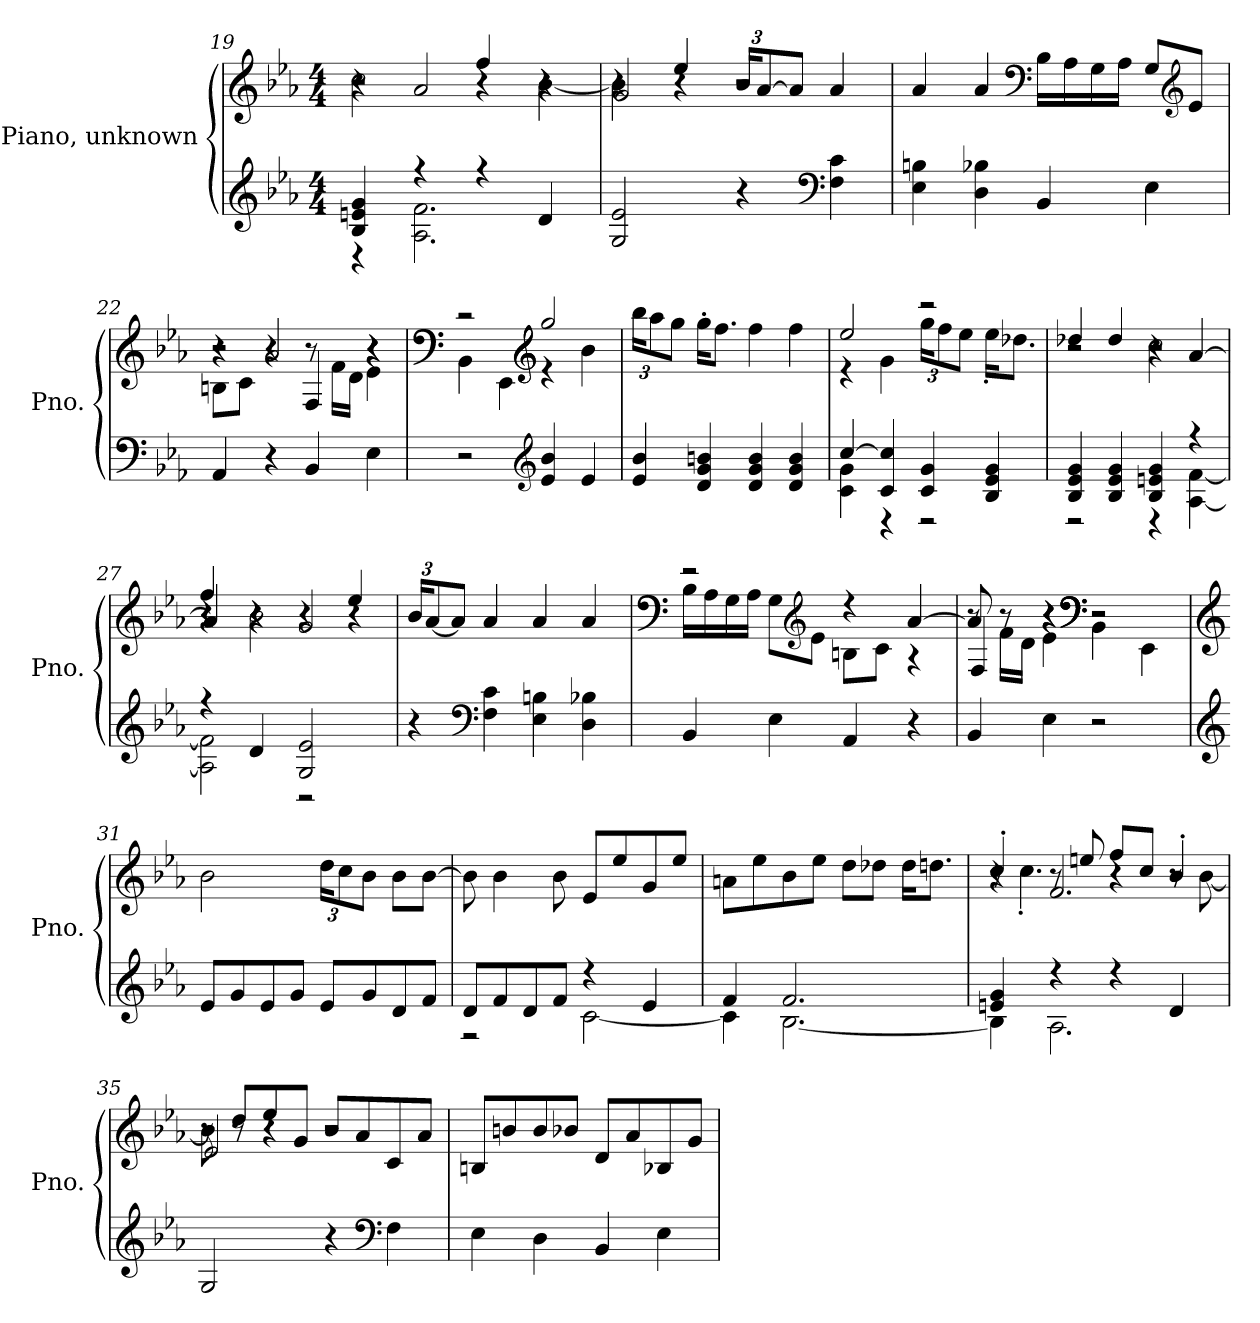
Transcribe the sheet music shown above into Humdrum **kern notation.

**kern	**kern
*part1	*part1
*staff2	*staff1
*I"Piano, unknown	*
*I'Pno.	*
*clefG2	*clefG2
*k[b-e-a-]	*k[b-e-a-]
*M4/4	*M4/4
=19	=19
*^	*^
*	*	*	*^
4B-/ 4en/ 4g/	4r	2r	2cc\	4r
4r	2.A-\ 2.f\	.	.	2a-/
4r	.	4ff/	4r	.
4d/	.	4r	[4b-\	4r
*v	*v	*	*	*
=20	=20	=20	=20
2G/ 2e-/	4r	4b-\]	2g/
.	4ee-/	4r	.
*	*Xbrackettup	*	*
4r	24b-/KL	2r	2r
.	[12a-/	.	.
.	8a-/J]	.	.
*clefF4	*	*	*
4F\ 4c\	4a-/	.	.
*	*v	*v	*v
!!LO:LB:g=z
=21	=21
4E-\ 4Bn\	4a-/
4D\ 4B-X\	4a-/
*	*clefF4
4BB-/	16B-\LL
.	16A-\
.	16G\
.	16A-\JJ
4E-\	8G/L
*	*clefG2
.	8e-/J
=22	=22
*	*^
*	*	*^
4AA-/	4r	8Bn\L	2r
.	.	8c\J	.
4r	2a-/	4r	.
4BB-/	.	8r	4F/
.	.	16f\LL	.
.	.	16d\JJ	.
4E-\	4r	4e-\	4r
*	*v	*v	*v
=23	=23
*	*clefF4
*	*^
2r	2r	4BB-\
.	.	4EE-\
*clefG2	*clefG2	*
4e-/ 4b-/	2gg/	4r
4e-/	.	4b-\
*	*v	*v
=24	=24
4e-/ 4b-/	24bb-\KL
.	12aa-\
.	8gg\J
4d/ 4g/ 4bn/	16gg'\KL
.	8.ff\J
4d/ 4g/ 4b/	4ff\
4d/ 4g/ 4b/	4ff\
!!LO:LB:g=z
=25	=25
*^	*^
[4cc/	4c\ 4g\	2ee-/	4r
4c/ 4cc/]	4r	.	4g\
4c/ 4g/	2r	2r	24gg\KL
.	.	.	12ff\
.	.	.	8ee-\J
4B-/ 4e-/ 4g/	.	.	16ee-'\KL
.	.	.	8.dd-X\J
=26	=26	=26	=26
*	*	*	*^
4B-/ 4e-/ 4g/	2r	4dd-X/	2r	2r
4B-/ 4e-/ 4g/	.	4dd-/	.	.
4B-/ 4en/ 4g/	4r	2r	2cc\	4r
4r	[4A-\ [4f\	.	.	[4a-/
=27	=27	=27	=27	=27
4r	2A-\] 2f\]	4ff/	4r	4a-/]
4d/	.	4r	2b-\	4r
2G/ 2e-/	2r	4r	.	2g/
.	.	4ee-/	4r	.
*v	*v	*	*	*
*	*v	*v	*v
=28	=28
4r	24b-/KL
.	[12a-/
.	8a-/J]
*clefF4	*
4F\ 4c\	4a-/
4E-\ 4Bn\	4a-/
4D\ 4B-X\	4a-/
!!LO:PB:g=z
=29	=29
*	*clefF4
*	*^
4BB-/	2r	16B-\LL
.	.	16A-\
.	.	16G\
.	.	16A-\JJ
4E-\	.	8G\L
*	*clefG2	*
.	.	8e-\J
4AA-/	4r	8Bn\L
.	.	8c\J
4r	[4a-/	4r
=30	=30	=30
*	*	*^
4BB-/	8a-/]	8r	4F/
.	8r	16f\LL	.
.	.	16d\JJ	.
4E-\	4r	4e-\	4r
*	*clefF4	*	*
2r	2r	4BB-\	2r
.	.	4EE-\	.
*	*v	*v	*v
=31	=31
*clefG2	*clefG2
8e-/L	2b-\
8g/	.
8e-/	.
8g/J	.
8e-/L	24dd\KL
.	12cc\
8g/	8b-\J
8d/	8b-\L
8f/J	[8b-\J
=32	=32
*^	*
8d/L	2r	8b-\]
8f/	.	4b-\
8d/	.	.
8f/J	.	8b-\
4r	[2c\	8e-/L
.	.	8ee-/
4e-/	.	8g/
.	.	8ee-/J
!!LO:LB:g=z
=33	=33	=33
4f/	4c\]	8an\L
.	.	8ee-\
2.f/	[2.B-\	8b-\
.	.	8ee-\J
.	.	8dd\L
.	.	8dd-X\J
.	.	16dd-\KL
.	.	8.ddn\J
=34	=34	=34
*	*	*^
*	*	*	*^
4en/ 4g/	4B-\]	4cc'/	8r	4r
.	.	.	4.cc'\	.
4r	2.A-\	8r	.	2.f/
.	.	8een/	.	.
4r	.	8ff/L	4r	.
.	.	8cc/J	.	.
4d/	.	4b-'/	8r	.
.	.	.	[8b-\	.
*v	*v	*	*	*
=35	=35	=35	=35
2G/	8r	8b-\]	2e-/
.	8dd/L	8r	.
.	8ee-/	4r	.
.	8g/J	.	.
4r	8b-/L	2r	2r
.	8a-/	.	.
*clefF4	*	*	*
4F\	8c/	.	.
.	8a-/J	.	.
*	*v	*v	*v
=36	=36
4E-\	8Bn/L
.	8bn/
4D\	8b/
.	8b-X/J
4BB-/	8d/L
.	8a-/
4E-\	8B-X/
.	8g/J
=	=
*-	*-
